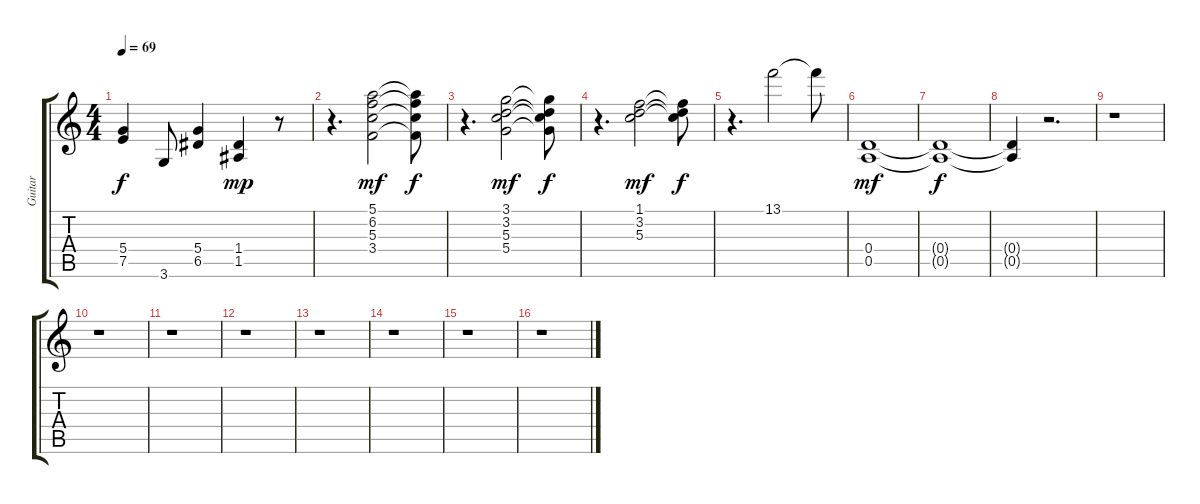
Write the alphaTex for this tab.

\track ("Guitar" "Guitar") {instrument distortionguitar}
\staff {score tabs}
\tuning (E4 B3 G3 D3 A2 E2) {hide}
\ts (4 4)
\tempo 69
\clef g2
\ks c
(5.4 7.5).4{dy f} 3.6.8 (5.4 6.5).4 (1.4 1.5).4{dy mp} r.8 |
r.4{d} (5.1 6.2 5.3 3.4).2{dy mf} (5.1{t} 6.2{t} 5.3{t} 3.4{t}).8{dy f} |
r.4{d} (3.1 3.2 5.3 5.4).2{dy mf} (3.1{t} 3.2{t} 5.3{t} 5.4{t}).8{dy f} |
r.4{d} (1.1 3.2 5.3).2{dy mf} (1.1{t} 3.2{t} 5.3{t}).8{dy f} |
r.4{d} 13.1.2 13.1{t}.8 |
(0.4 0.5).1{dy mf} |
(0.4{t} 0.5{t}).1{dy f} |
(0.4{t} 0.5{t}).4 r.2{d} |
r.1 |
r.1 |
r.1 |
r.1 |
r.1 |
r.1 |
r.1 |
r.1
